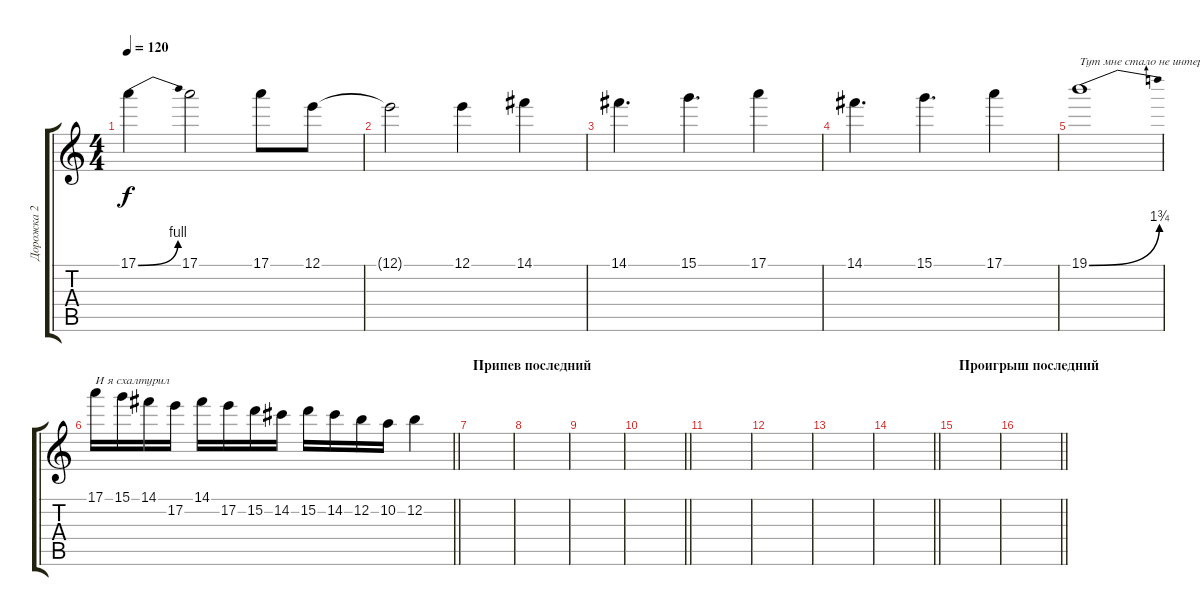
\track ("Дорожка 2" "Дорожка 2") {instrument acousticguitarsteel}
\staff {score tabs}
\tuning (E4 B3 G3 D3 A2 E2) {hide}
\ts (4 4)
\tempo 120
\clef g2
\ks c
17.1{be (bend 0 0 60 4)}.4{dy f} 17.1.2 17.1.8 12.1.8 |
12.1{t}.2 12.1.4 14.1.4 |
14.1.4{d} 15.1.4{d} 17.1.4 |
14.1.4{d} 15.1.4{d} 17.1.4 |
19.1{be (bend 0 0 60 7)}.1{txt "Тут мне стало не интересно подбирать соло"} |
\barLineRight lightlight
17.1.16{txt "И я схалтурил"} 15.1.16 14.1.16 17.2.16 14.1.16 17.2.16 15.2.16 14.2.16 15.2.16 14.2.16 12.2.16 10.2.16 12.2.4 |
\section ("" "Припев последний")
|
|
|
\barLineRight lightlight
|
|
|
|
\barLineRight lightlight
|
\section ("" "Проигрыш последний")
|
\barLineRight lightlight
